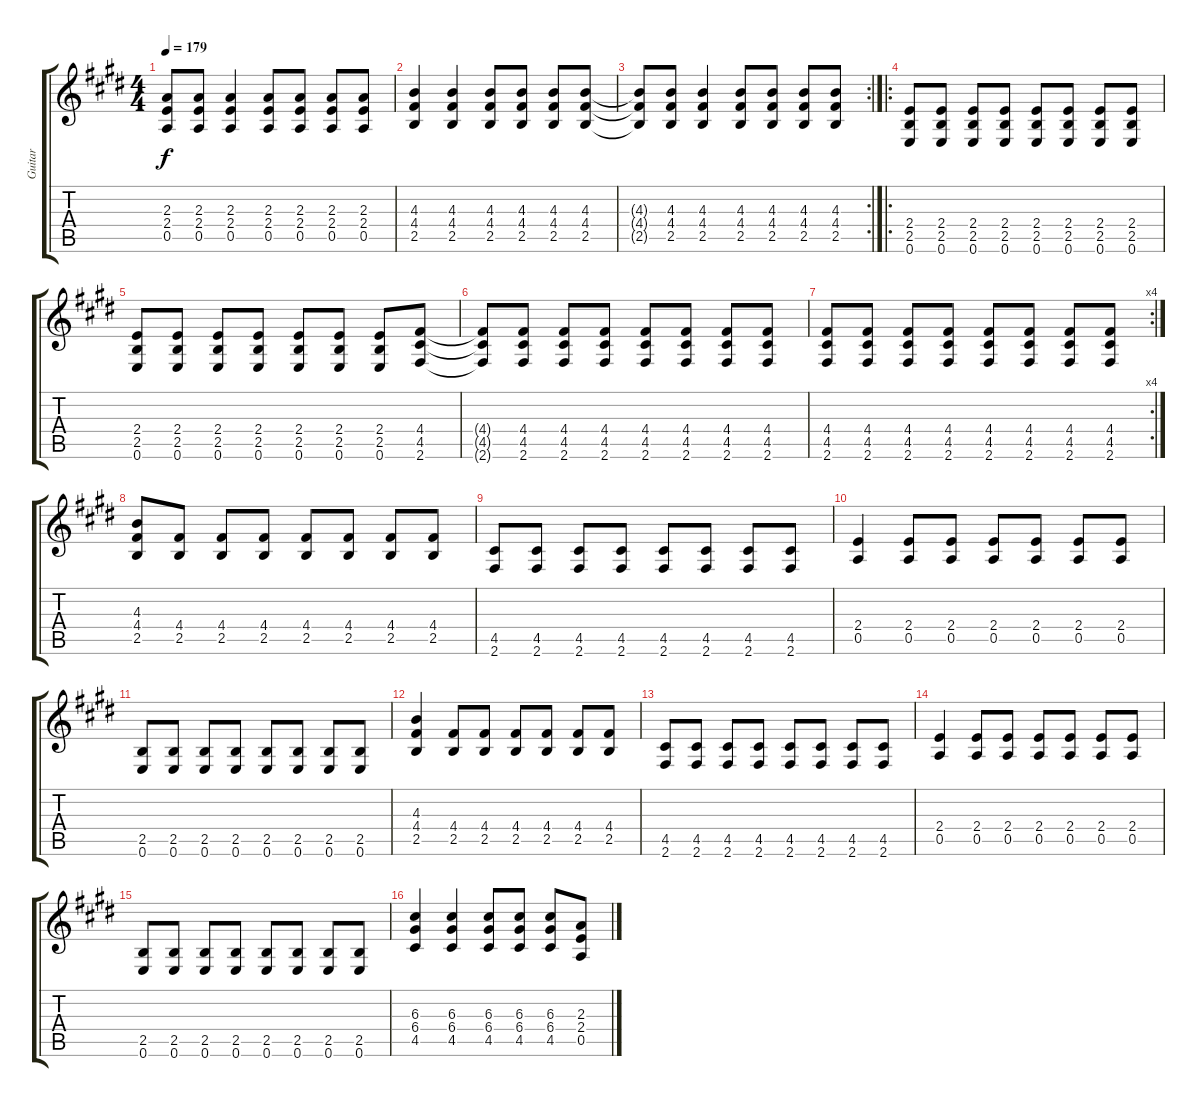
\track ("Guitar" "Guitar") {instrument distortionguitar}
\staff {score tabs}
\tuning (E4 B3 G3 D3 A2 E2) {hide}
\ts (4 4)
\tempo 179
\clef g2
\ks e
(2.3{t} 2.4{t} 0.5{t}).8{dy f} (2.3 2.4 0.5).8 (2.3 2.4 0.5).4 (2.3 2.4 0.5).8 (2.3 2.4 0.5).8 (2.3 2.4 0.5).8 (2.3 2.4 0.5).8 |
\ks c#minor
(4.3 4.4 2.5).4 (4.3 4.4 2.5).4 (4.3 4.4 2.5).8 (4.3 4.4 2.5).8 (4.3 4.4 2.5).8 (4.3 4.4 2.5).8 |
\rc 2
(4.3{t} 4.4{t} 2.5{t}).8 (4.3 4.4 2.5).8 (4.3 4.4 2.5).4 (4.3 4.4 2.5).8 (4.3 4.4 2.5).8 (4.3 4.4 2.5).8 (4.3 4.4 2.5).8 |
\ro
\ks e
(2.4 2.5 0.6).8 (2.4 2.5 0.6).8 (2.4 2.5 0.6).8 (2.4 2.5 0.6).8 (2.4 2.5 0.6).8 (2.4 2.5 0.6).8 (2.4 2.5 0.6).8 (2.4 2.5 0.6).8 |
\ks c#minor
(2.4 2.5 0.6).8 (2.4 2.5 0.6).8 (2.4 2.5 0.6).8 (2.4 2.5 0.6).8 (2.4 2.5 0.6).8 (2.4 2.5 0.6).8 (2.4 2.5 0.6).8 (4.4 4.5 2.6).8 |
(4.4{t} 4.5{t} 2.6{t}).8 (4.4 4.5 2.6).8 (4.4 4.5 2.6).8 (4.4 4.5 2.6).8 (4.4 4.5 2.6).8 (4.4 4.5 2.6).8 (4.4 4.5 2.6).8 (4.4 4.5 2.6).8 |
\rc 4
(4.4 4.5 2.6).8 (4.4 4.5 2.6).8 (4.4 4.5 2.6).8 (4.4 4.5 2.6).8 (4.4 4.5 2.6).8 (4.4 4.5 2.6).8 (4.4 4.5 2.6).8 (4.4 4.5 2.6).8 |
\ks e
(4.3 4.4 2.5).8 (4.4 2.5).8 (4.4 2.5).8 (4.4 2.5).8 (4.4 2.5).8 (4.4 2.5).8 (4.4 2.5).8 (4.4 2.5).8 |
\ks c#minor
(4.5 2.6).8 (4.5 2.6).8 (4.5 2.6).8 (4.5 2.6).8 (4.5 2.6).8 (4.5 2.6).8 (4.5 2.6).8 (4.5 2.6).8 |
(2.4 0.5).4 (2.4 0.5).8 (2.4 0.5).8 (2.4 0.5).8 (2.4 0.5).8 (2.4 0.5).8 (2.4 0.5).8 |
(2.5 0.6).8 (2.5 0.6).8 (2.5 0.6).8 (2.5 0.6).8 (2.5 0.6).8 (2.5 0.6).8 (2.5 0.6).8 (2.5 0.6).8 |
(4.3 4.4 2.5).4 (4.4 2.5).8 (4.4 2.5).8 (4.4 2.5).8 (4.4 2.5).8 (4.4 2.5).8 (4.4 2.5).8 |
\ks e
(4.5 2.6).8 (4.5 2.6).8 (4.5 2.6).8 (4.5 2.6).8 (4.5 2.6).8 (4.5 2.6).8 (4.5 2.6).8 (4.5 2.6).8 |
\ks c#minor
(2.4 0.5).4 (2.4 0.5).8 (2.4 0.5).8 (2.4 0.5).8 (2.4 0.5).8 (2.4 0.5).8 (2.4 0.5).8 |
(2.5 0.6).8 (2.5 0.6).8 (2.5 0.6).8 (2.5 0.6).8 (2.5 0.6).8 (2.5 0.6).8 (2.5 0.6).8 (2.5 0.6).8 |
(6.3 6.4 4.5).4 (6.3 6.4 4.5).4 (6.3 6.4 4.5).8 (6.3 6.4 4.5).8 (6.3 6.4 4.5).8 (2.3 2.4 0.5).8
